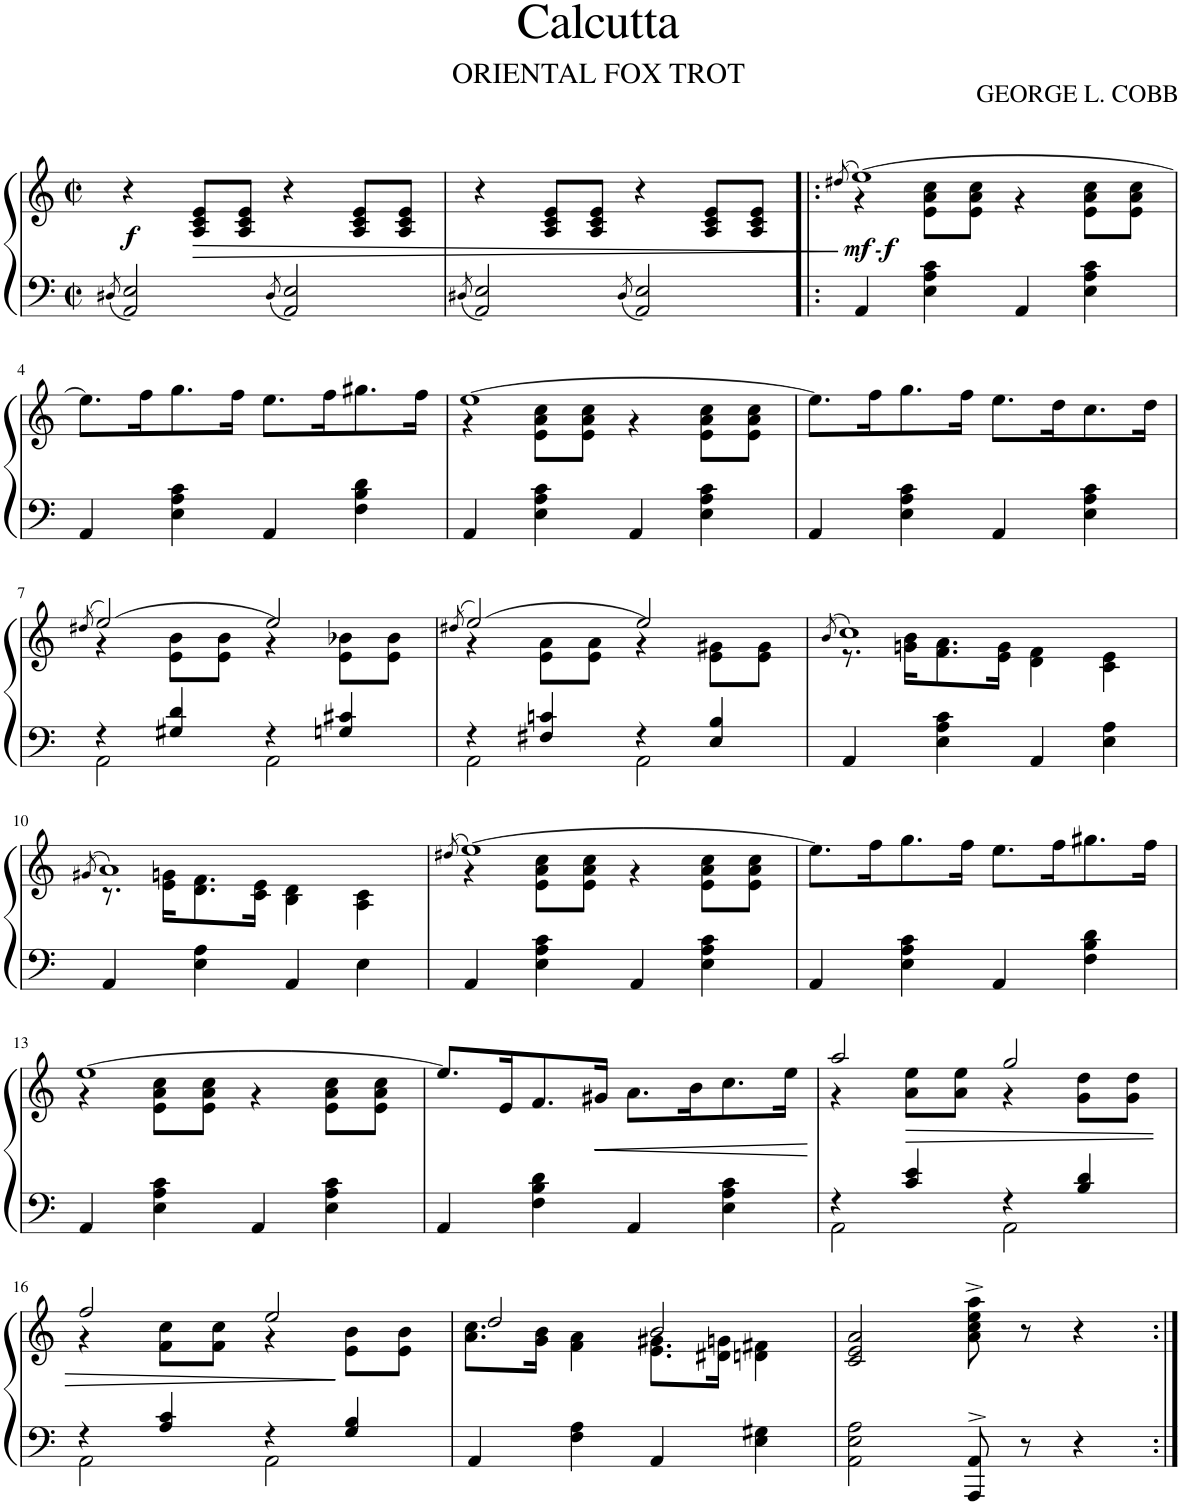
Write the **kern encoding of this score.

**kern	**kern	**dynam
*part1	*part1	*part1
*staff2	*staff1	*staff1/2
*I"Piano	*	*
*I'Pno.	*	*
*clefF4	*clefG2	*
*k[]	*k[]	*
*M2/2	*M2/2	*
*met(c|)	*met(c|)	*
=1	=1	=1
8qD#X/	.	.
!	!	!LO:DY:b
2AA/ 2E/	4r	f
!	!	!LO:HP:b
.	8A/ 8c/ 8e/L	>
.	8A/ 8c/ 8e/J	.
8qD#/	.	.
2AA/ 2E/	4r	.
.	8A/ 8c/ 8e/L	.
.	8A/ 8c/ 8e/J	.
=2	=2	=2
8qD#X/	.	.
2AA/ 2E/	4r	.
.	8A/ 8c/ 8e/L	.
.	8A/ 8c/ 8e/J	.
8qD#/	.	.
2AA/ 2E/	4r	.
.	8A/ 8c/ 8e/L	.
.	8A/ 8c/ 8e/J	.
.	.	]
=3!|:	=3!|:	=3!|:
.	(8qdd#X/	.
*	*^	*
!	!	!	!LO:DY:b
!	!	!	!LO:DY:n=1:b
!	!	!	!LO:DY:n=2:b
4AA/	[1ee)	4r	mf other-dynamics f
4E\ 4A\ 4c\	.	8e\ 8a\ 8cc\L	.
.	.	8e\ 8a\ 8cc\J	.
4AA/	.	4r	.
4E\ 4A\ 4c\	.	8e\ 8a\ 8cc\L	.
.	.	8e\ 8a\ 8cc\J	.
*	*v	*v	*
!!LO:LB:g=z
=4	=4	=4
4AA/	8.ee\L]	.
.	16ff\K	.
4E\ 4A\ 4c\	8.gg\	.
.	16ff\Jk	.
4AA/	8.ee\L	.
.	16ff\K	.
4F\ 4B\ 4d\	8.gg#X\	.
.	16ff\Jk	.
=5	=5	=5
*	*^	*
4AA/	[1ee	4r	.
4E\ 4A\ 4c\	.	8e\ 8a\ 8cc\L	.
.	.	8e\ 8a\ 8cc\J	.
4AA/	.	4r	.
4E\ 4A\ 4c\	.	8e\ 8a\ 8cc\L	.
.	.	8e\ 8a\ 8cc\J	.
*	*v	*v	*
=6	=6	=6
4AA/	8.ee\L]	.
.	16ff\K	.
4E\ 4A\ 4c\	8.gg\	.
.	16ff\Jk	.
4AA/	8.ee\L	.
.	16dd\K	.
4E\ 4A\ 4c\	8.cc\	.
.	16dd\Jk	.
!!LO:LB:g=z
=7	=7	=7
.	(8qdd#X/	.
*^	*^	*
4r	2AA\	(2ee/)	4r	.
4G#X/ 4d/	.	.	8e\ 8b\L	.
.	.	.	8e\ 8b\J	.
4r	2AA\	2ee/)	4r	.
4Gn/ 4c#X/	.	.	8e\ 8b-X\L	.
.	.	.	8e\ 8b-\J	.
=8	=8	=8	=8	=8
.	.	(8qdd#X/	.	.
4r	2AA\	(2ee/)	4r	.
4F#X/ 4cn/	.	.	8e\ 8a\L	.
.	.	.	8e\ 8a\J	.
4r	2AA\	2ee/)	4r	.
4E/ 4B/	.	.	8e\ 8g#X\L	.
.	.	.	8e\ 8g#\J	.
*v	*v	*	*	*
=9	=9	=9	=9
.	(8qb/	.	.
4AA/	1cc)	8.r	.
.	.	16gn\ 16b\KL	.
4E\ 4A\ 4c\	.	8.f\ 8.a\	.
.	.	16e\ 16g\Jk	.
4AA/	.	4d\ 4f\	.
4E\ 4A\	.	4c\ 4e\	.
!!LO:LB:g=z	!!
=10	=10	=10	=10
.	(8qg#X/	.	.
4AA/	1a)	8.r	.
.	.	16e\ 16gn\KL	.
4E\ 4A\	.	8.d\ 8.f\	.
.	.	16c\ 16e\Jk	.
4AA/	.	4B\ 4d\	.
4E\	.	4A\ 4c\	.
=11	=11	=11	=11
.	(8qdd#X/	.	.
4AA/	[1ee)	4r	.
4E\ 4A\ 4c\	.	8e\ 8a\ 8cc\L	.
.	.	8e\ 8a\ 8cc\J	.
4AA/	.	4r	.
4E\ 4A\ 4c\	.	8e\ 8a\ 8cc\L	.
.	.	8e\ 8a\ 8cc\J	.
*	*v	*v	*
=12	=12	=12
4AA/	8.ee\L]	.
.	16ff\K	.
4E\ 4A\ 4c\	8.gg\	.
.	16ff\Jk	.
4AA/	8.ee\L	.
.	16ff\K	.
4F\ 4B\ 4d\	8.gg#X\	.
.	16ff\Jk	.
!!LO:LB:g=z
=13	=13	=13
*	*^	*
4AA/	[1ee	4r	.
4E\ 4A\ 4c\	.	8e\ 8a\ 8cc\L	.
.	.	8e\ 8a\ 8cc\J	.
4AA/	.	4r	.
4E\ 4A\ 4c\	.	8e\ 8a\ 8cc\L	.
.	.	8e\ 8a\ 8cc\J	.
*	*v	*v	*
=14	=14	=14
4AA/	8.ee/L]	.
.	16e/K	.
4F\ 4B\ 4d\	8.f/	.
!	!	!LO:HP:b
.	16g#X/Jk	<
4AA/	8.a\L	.
.	16b\K	.
4E\ 4A\ 4c\	8.cc\	.
.	16ee\Jk	.
.	.	[
=15	=15	=15
*^	*^	*
4r	2AA\	2aa/	4r	.
!	!	!	!	!LO:HP:b
4c/ 4e/	.	.	8a\ 8ee\L	>
.	.	.	8a\ 8ee\J	.
4r	2AA\	2gg/	4r	.
4B/ 4d/	.	.	8g\ 8dd\L	.
.	.	.	8g\ 8dd\J	.
!!LO:LB:g=z	!!
=16	=16	=16	=16	=16
4r	2AA\	2ff/	4r	.
4A/ 4c/	.	.	8f\ 8cc\L	.
.	.	.	8f\ 8cc\J	.
4r	2AA\	2ee/	4r	.
4G/ 4B/	.	.	8e\ 8b\L	]
.	.	.	8e\ 8b\J	.
*v	*v	*	*	*
=17	=17	=17	=17
4AA/	2dd/	8.a\ 8.cc\L	.
.	.	16g\ 16b\Jk	.
4F\ 4A\	.	4f\ 4a\	.
4AA/	2b/	8.e\ 8.g#X\L	.
.	.	16d#X\ 16gn\Jk	.
4E\ 4G#X\	.	4dn\ 4f#X\	.
*	*v	*v	*
=18	=18	=18
2AA\ 2E\ 2A\	2c/ 2e/ 2a/	.
8AAA/^> 8AA/^>	8a\^ 8cc\^ 8ee\^ 8aa\^	.
8r	8r	.
4r	4r	.
=:|!	=:|!	=:|!
*-	*-	*-
